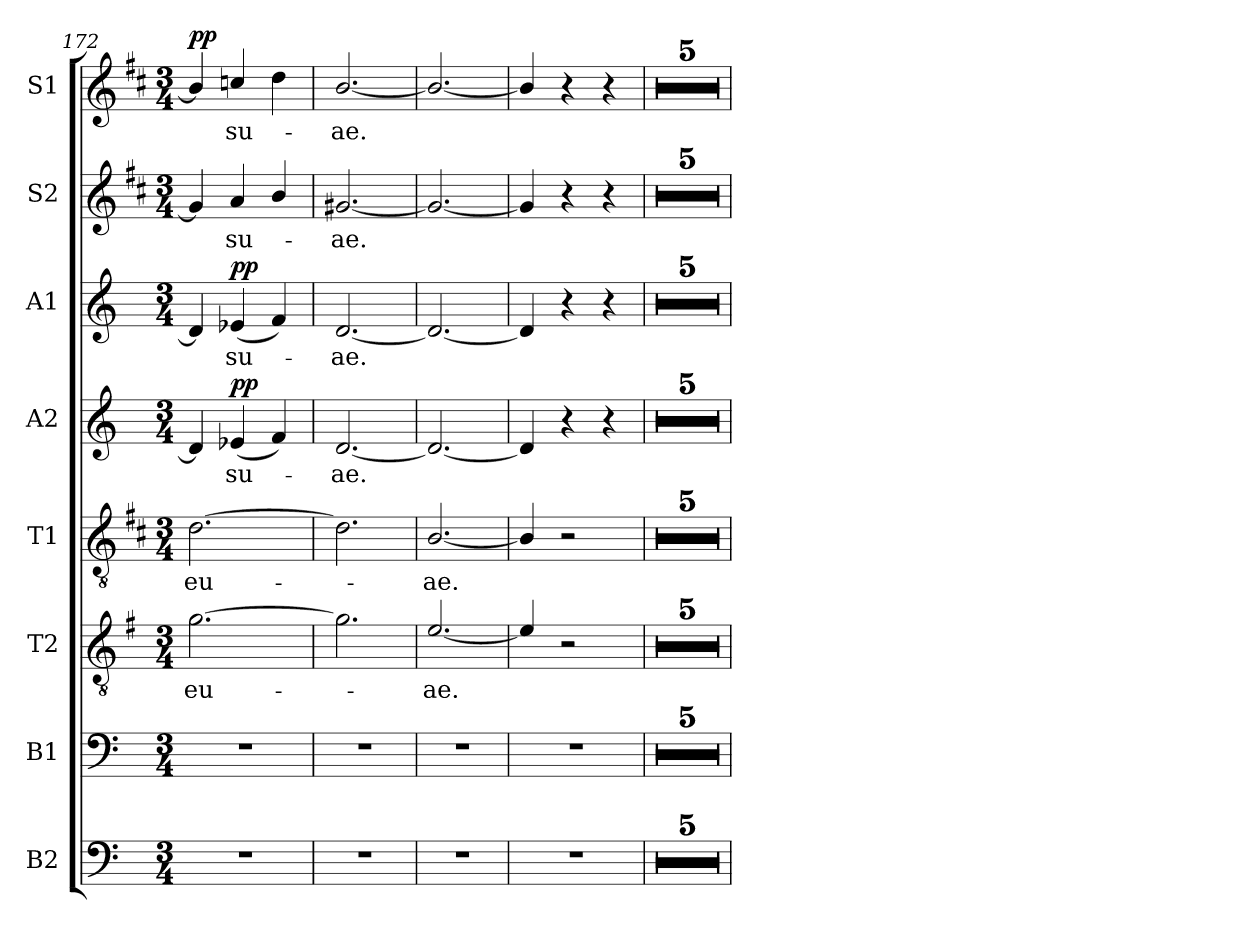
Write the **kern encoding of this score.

**kern	**kern	**kern	**text	**kern	**text	**kern	**text	**dynam	**kern	**text	**dynam	**kern	**text	**kern	**text	**dynam
*part8	*part7	*part6	*part6	*part5	*part5	*part4	*part4	*part4	*part3	*part3	*part3	*part2	*part2	*part1	*part1	*part1
*staff8	*staff7	*staff6	*staff6	*staff5	*staff5	*staff4	*staff4	*staff4	*staff3	*staff3	*staff3	*staff2	*staff2	*staff1	*staff1	*staff1
*I"B2	*I"B1	*I"T2	*	*I"T1	*	*I"A2	*	*	*I"A1	*	*	*I"S2	*	*I"S1	*	*
*I'B2	*I'B1	*I'T2	*	*I'T1	*	*I'A2	*	*	*I'A1	*	*	*	*	*I'S	*	*
*clefF4	*clefF4	*clefGv2	*	*clefGv2	*	*clefG2	*	*	*clefG2	*	*	*clefG2	*	*clefG2	*	*
*	*	*ITrd4c7	*	*ITrd1c2	*	*	*	*	*	*	*	*ITrd1c2	*	*ITrd1c2	*	*
*k[]	*k[]	*k[]	*	*k[]	*	*k[]	*	*	*k[]	*	*	*k[]	*	*k[]	*	*
*M3/4	*M3/4	*M3/4	*	*M3/4	*	*M3/4	*	*	*M3/4	*	*	*M3/4	*	*M3/4	*	*
=172	=172	=172	=172	=172	=172	=172	=172	=172	=172	=172	=172	=172	=172	=172	=172	=172
!	!	!	!	!	!	!	!	!	!	!	!	!	!	!	!	!LO:DY:a
2.r	2.r	[2.c\	eu-	[2.c\	eu-	4d/]	.	.	4d/]	.	.	4f#/]	.	4a/]	.	pp
!	!	!	!	!	!	!	!	!LO:DY:a	!	!	!LO:DY:a	!	!	!	!	!
.	.	.	.	.	.	(4e-X/	su-	pp	(4e-X/	su-	pp	4g/	su-	4b-X/	su-	.
.	.	.	.	.	.	4f/)	.	.	4f/)	.	.	4a/	.	4cc\	.	.
=173	=173	=173	=173	=173	=173	=173	=173	=173	=173	=173	=173	=173	=173	=173	=173	=173
2.r	2.r	2.c\]	.	2.c\]	.	[2.d/	-ae.	.	[2.d/	-ae.	.	[2.f#X/	-ae.	[2.a/	-ae.	.
=174	=174	=174	=174	=174	=174	=174	=174	=174	=174	=174	=174	=174	=174	=174	=174	=174
2.r	2.r	[2.A/	-ae.	[2.A/	-ae.	2.d/_	.	.	2.d/_	.	.	2.f#/_	.	2.a/_	.	.
=175	=175	=175	=175	=175	=175	=175	=175	=175	=175	=175	=175	=175	=175	=175	=175	=175
2.r	2.r	4A/]	.	4A/]	.	4d/]	.	.	4d/]	.	.	4f#/]	.	4a/]	.	.
.	.	2r	.	2r	.	4r	.	.	4r	.	.	4r	.	4r	.	.
.	.	.	.	.	.	4r	.	.	4r	.	.	4r	.	4r	.	.
=176	=176	=176	=176	=176	=176	=176	=176	=176	=176	=176	=176	=176	=176	=176	=176	=176
2.r	2.r	2.r	.	2.r	.	2.r	.	.	2.r	.	.	2.r	.	2.r	.	.
=177	=177	=177	=177	=177	=177	=177	=177	=177	=177	=177	=177	=177	=177	=177	=177	=177
2.r	2.r	2.r	.	2.r	.	2.r	.	.	2.r	.	.	2.r	.	2.r	.	.
=178	=178	=178	=178	=178	=178	=178	=178	=178	=178	=178	=178	=178	=178	=178	=178	=178
2.r	2.r	2.r	.	2.r	.	2.r	.	.	2.r	.	.	2.r	.	2.r	.	.
=179	=179	=179	=179	=179	=179	=179	=179	=179	=179	=179	=179	=179	=179	=179	=179	=179
2.r	2.r	2.r	.	2.r	.	2.r	.	.	2.r	.	.	2.r	.	2.r	.	.
=180	=180	=180	=180	=180	=180	=180	=180	=180	=180	=180	=180	=180	=180	=180	=180	=180
2.r	2.r	2.r	.	2.r	.	2.r	.	.	2.r	.	.	2.r	.	2.r	.	.
=	=	=	=	=	=	=	=	=	=	=	=	=	=	=	=	=
*-	*-	*-	*-	*-	*-	*-	*-	*-	*-	*-	*-	*-	*-	*-	*-	*-
